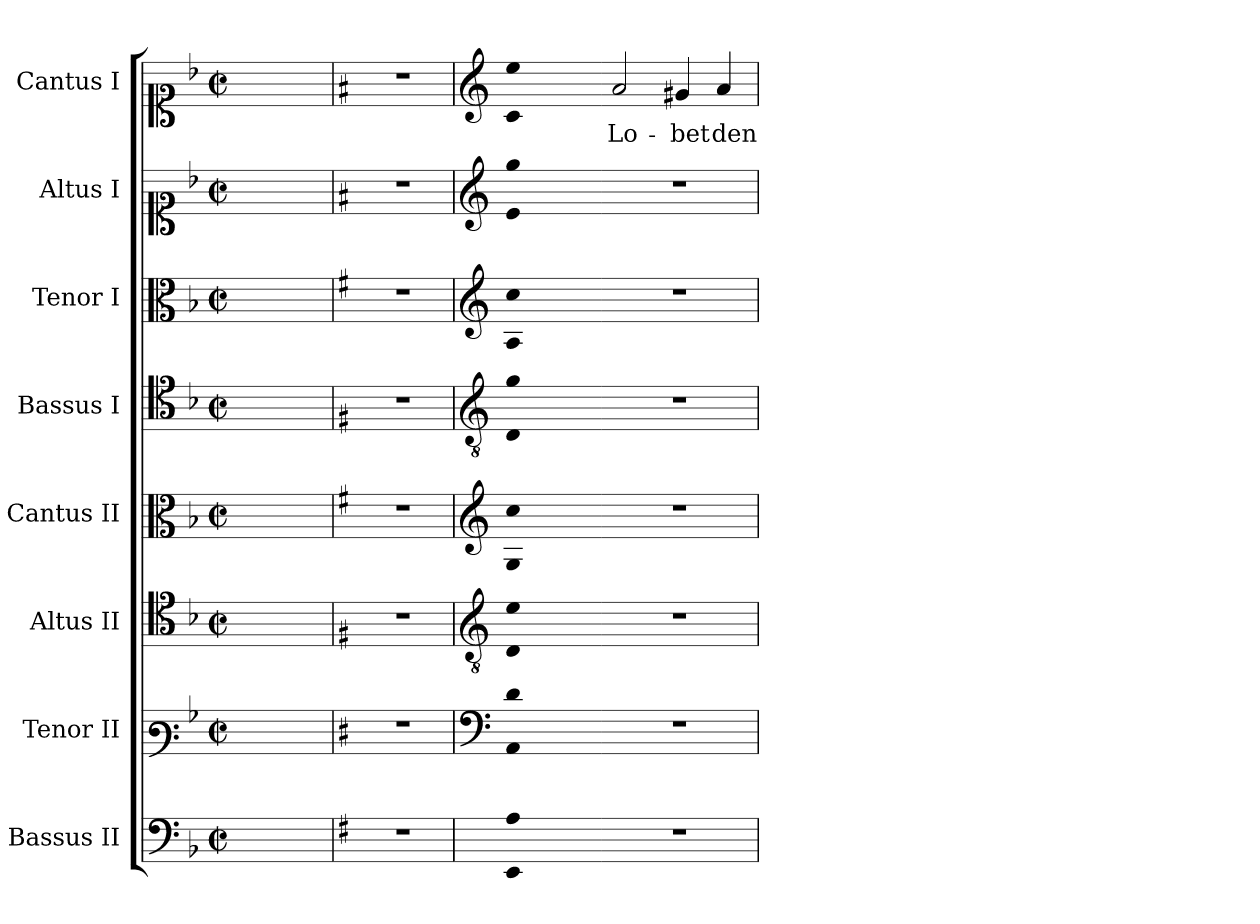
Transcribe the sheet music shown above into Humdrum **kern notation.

**kern	**kern	**kern	**kern	**kern	**kern	**kern	**kern	**text
*part8	*part7	*part6	*part5	*part4	*part3	*part2	*part1	*part1
*staff8	*staff7	*staff6	*staff5	*staff4	*staff3	*staff2	*staff1	*staff1
*I"Bassus II	*I"Tenor II	*I"Altus II	*I"Cantus II	*I"Bassus I	*I"Tenor I	*I"Altus I	*I"Cantus I	*
*I'B2	*I'T2	*I'A2	*I'C2	*I'B1	*I'T1	*I'A1	*I'C1	*
*clefF4	*clefF3	*clefC4	*clefC3	*clefC4	*clefC3	*clefC1	*clefC1	*
*k[b-]	*k[b-]	*k[b-]	*k[b-]	*k[b-]	*k[b-]	*k[b-]	*k[b-]	*
*F:	*F:	*F:	*F:	*F:	*F:	*F:	*F:	*
*M2/2	*M2/2	*M2/2	*M2/2	*M2/2	*M2/2	*M2/2	*M2/2	*
*met(c|)	*met(c|)	*met(c|)	*met(c|)	*met(c|)	*met(c|)	*met(c|)	*met(c|)	*
=	=	=	=	=	=	=	=	=
1ryy	1ryy	1ryy	1ryy	1ryy	1ryy	1ryy	1ryy	.
=1X	=1X	=1X	=1X	=1X	=1X	=1X	=1X	=1X
*k[f#]	*k[f#]	*k[f#]	*k[f#]	*k[f#]	*k[f#]	*k[f#]	*k[f#]	*
*G:	*G:	*G:	*G:	*G:	*G:	*G:	*G:	*
1r	1r	1r	1r	1r	1r	1r	1r	.
=2X	=2X	=2X	=2X	=2X	=2X	=2X	=2X	=2X
*	*clefF4	*clefGv2	*clefG2	*clefGv2	*clefG2	*clefG2	*clefG2	*
!LO:N:n=1:head=solid	!	!	!	!	!	!	!	!
!LO:N:n=2:head=solid	!LO:N:n=1:head=solid	!	!	!	!	!	!	!
!	!LO:N:n=2:head=solid	!LO:N:n=1:head=solid	!	!	!	!	!	!
!	!	!LO:N:n=2:head=solid	!LO:N:n=1:head=solid	!	!	!	!	!
!	!	!	!LO:N:n=2:head=solid	!LO:N:n=1:head=solid	!	!	!	!
!	!	!	!	!LO:N:n=2:head=solid	!LO:N:n=1:head=solid	!	!	!
!	!	!	!	!	!LO:N:n=2:head=solid	!LO:N:n=1:head=solid	!	!
!	!	!	!	!	!	!LO:N:n=2:head=solid	!LO:N:n=1:head=solid	!
!	!	!	!	!	!	!	!LO:N:n=2:head=solid	!
1EE! 1A!	1AA! 1d!	1D! 1e!	1G! 1cc!	1D! 1g!	1A! 1cc!	1e! 1gg!	1c! 1ee!	.
=1-	=1-	=1-	=1-	=1-	=1-	=1-	=1-	=1-
!	!	!	!	!	!	!	!	!LO:LY:b
1r	1r	1r	1r	1r	1r	1r	2a/	Lo-
!	!	!	!	!	!	!	!	!LO:LY:b
.	.	.	.	.	.	.	4g#X/	-bet
!	!	!	!	!	!	!	!	!LO:LY:b
.	.	.	.	.	.	.	4a/	den
=	=	=	=	=	=	=	=	=
*-	*-	*-	*-	*-	*-	*-	*-	*-
